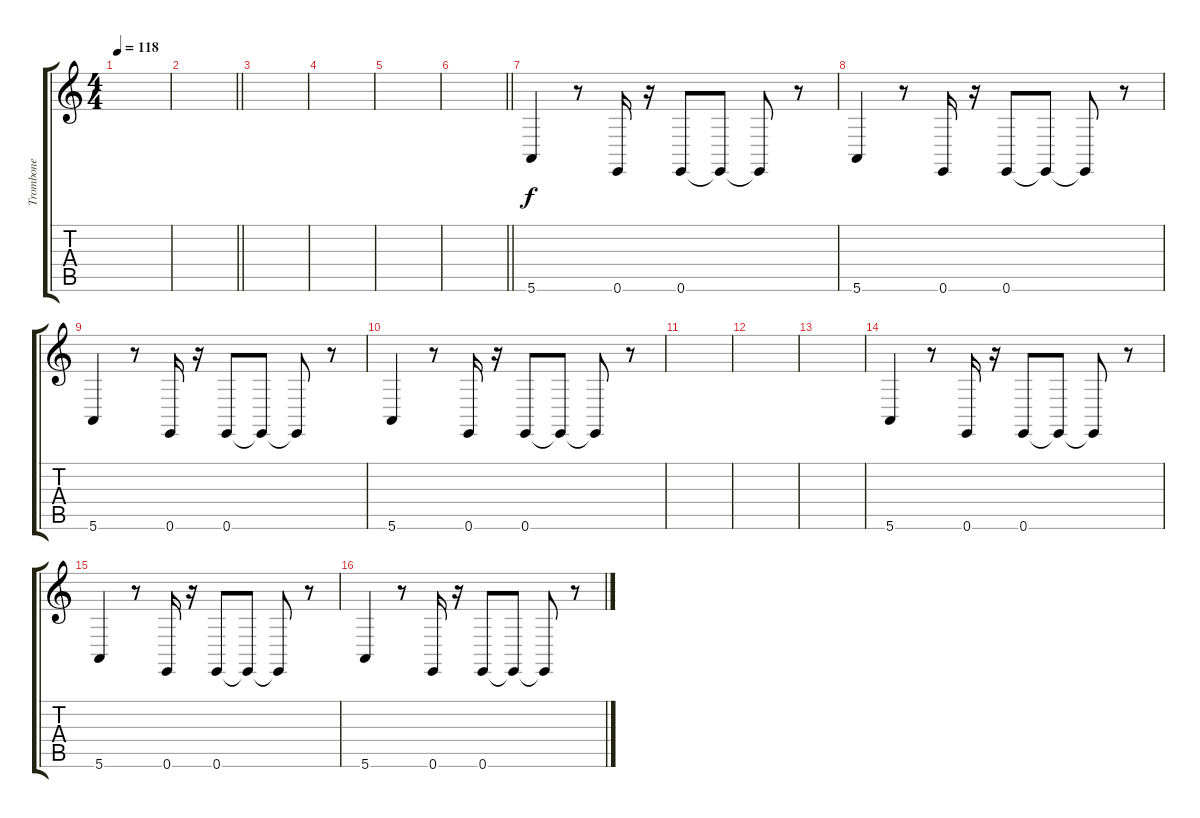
\track ("Trombone" "Trombone") {instrument trombone}
\staff {score tabs}
\tuning (E4 B3 G3 D3 A2 E2) {hide}
\ts (4 4)
\tempo 118
\clef g2
\ks c
|
\barLineRight lightlight
|
\section ("" "")
|
|
|
\barLineRight lightlight
|
\section ("" "")
5.6.4 r.8 0.6.16 r.16 0.6.8 0.6{t}.8 0.6{t}.8 r.8 |
5.6.4 r.8 0.6.16 r.16 0.6.8 0.6{t}.8 0.6{t}.8 r.8 |
5.6.4 r.8 0.6.16 r.16 0.6.8 0.6{t}.8 0.6{t}.8 r.8 |
5.6.4 r.8 0.6.16 r.16 0.6.8 0.6{t}.8 0.6{t}.8 r.8 |
|
|
|
5.6.4 r.8 0.6.16 r.16 0.6.8 0.6{t}.8 0.6{t}.8 r.8 |
5.6.4 r.8 0.6.16 r.16 0.6.8 0.6{t}.8 0.6{t}.8 r.8 |
5.6.4 r.8 0.6.16 r.16 0.6.8 0.6{t}.8 0.6{t}.8 r.8
